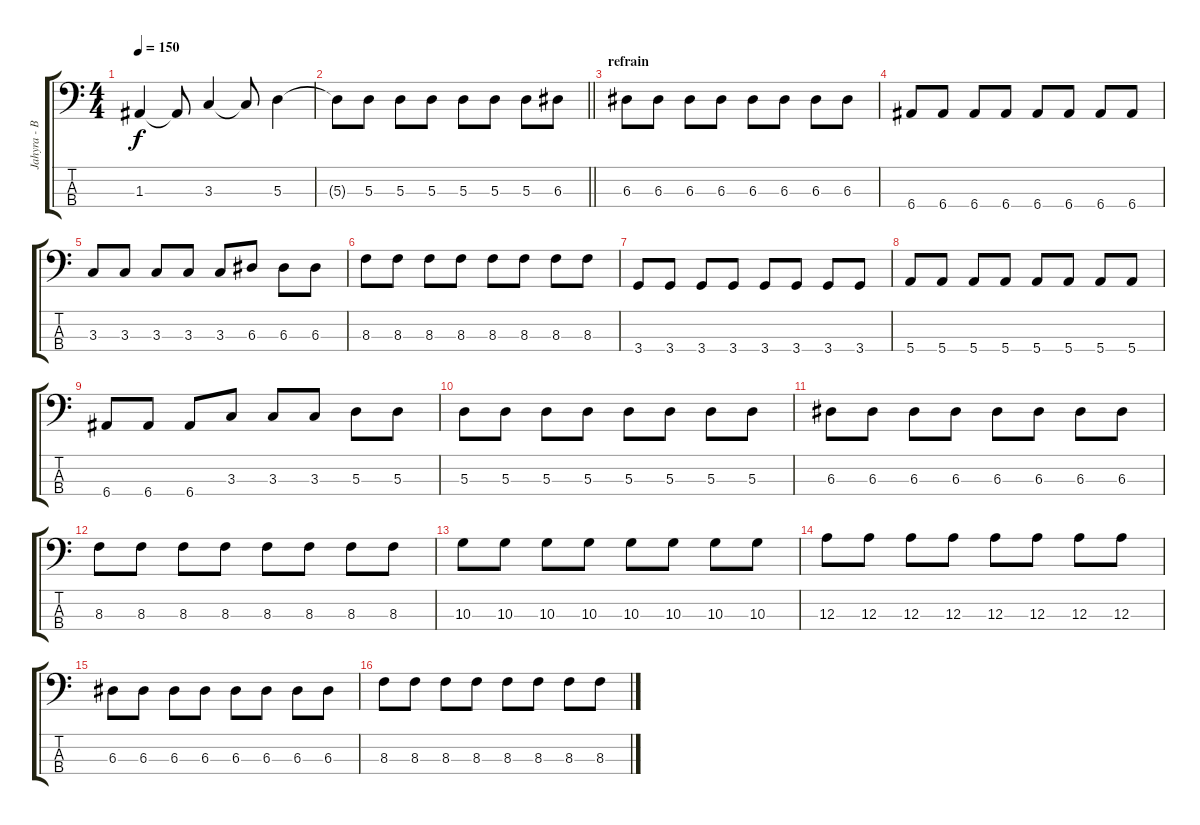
\track ("Jahyra - Basse" "Jahyra - B") {instrument electricbasspick}
\staff {score tabs}
\tuning (G2 D2 A1 E1) {hide}
\ts (4 4)
\tempo 150
\clef f4
\ks c
1.3.4{dy f} 1.3{t}.8 3.3.4 3.3{t}.8 5.3.4 |
\barLineRight lightlight
5.3{t}.8 5.3.8 5.3.8 5.3.8 5.3.8 5.3.8 5.3.8 6.3.8 |
\section ("" "refrain")
6.3.8 6.3.8 6.3.8 6.3.8 6.3.8 6.3.8 6.3.8 6.3.8 |
6.4.8 6.4.8 6.4.8 6.4.8 6.4.8 6.4.8 6.4.8 6.4.8 |
3.3.8 3.3.8 3.3.8 3.3.8 3.3.8 6.3.8 6.3.8 6.3.8 |
8.3.8 8.3.8 8.3.8 8.3.8 8.3.8 8.3.8 8.3.8 8.3.8 |
3.4.8 3.4.8 3.4.8 3.4.8 3.4.8 3.4.8 3.4.8 3.4.8 |
5.4.8 5.4.8 5.4.8 5.4.8 5.4.8 5.4.8 5.4.8 5.4.8 |
6.4.8 6.4.8 6.4.8 3.3.8 3.3.8 3.3.8 5.3.8 5.3.8 |
5.3.8 5.3.8 5.3.8 5.3.8 5.3.8 5.3.8 5.3.8 5.3.8 |
6.3.8 6.3.8 6.3.8 6.3.8 6.3.8 6.3.8 6.3.8 6.3.8 |
8.3.8 8.3.8 8.3.8 8.3.8 8.3.8 8.3.8 8.3.8 8.3.8 |
10.3.8 10.3.8 10.3.8 10.3.8 10.3.8 10.3.8 10.3.8 10.3.8 |
12.3.8 12.3.8 12.3.8 12.3.8 12.3.8 12.3.8 12.3.8 12.3.8 |
6.3.8 6.3.8 6.3.8 6.3.8 6.3.8 6.3.8 6.3.8 6.3.8 |
8.3.8 8.3.8 8.3.8 8.3.8 8.3.8 8.3.8 8.3.8 8.3.8
